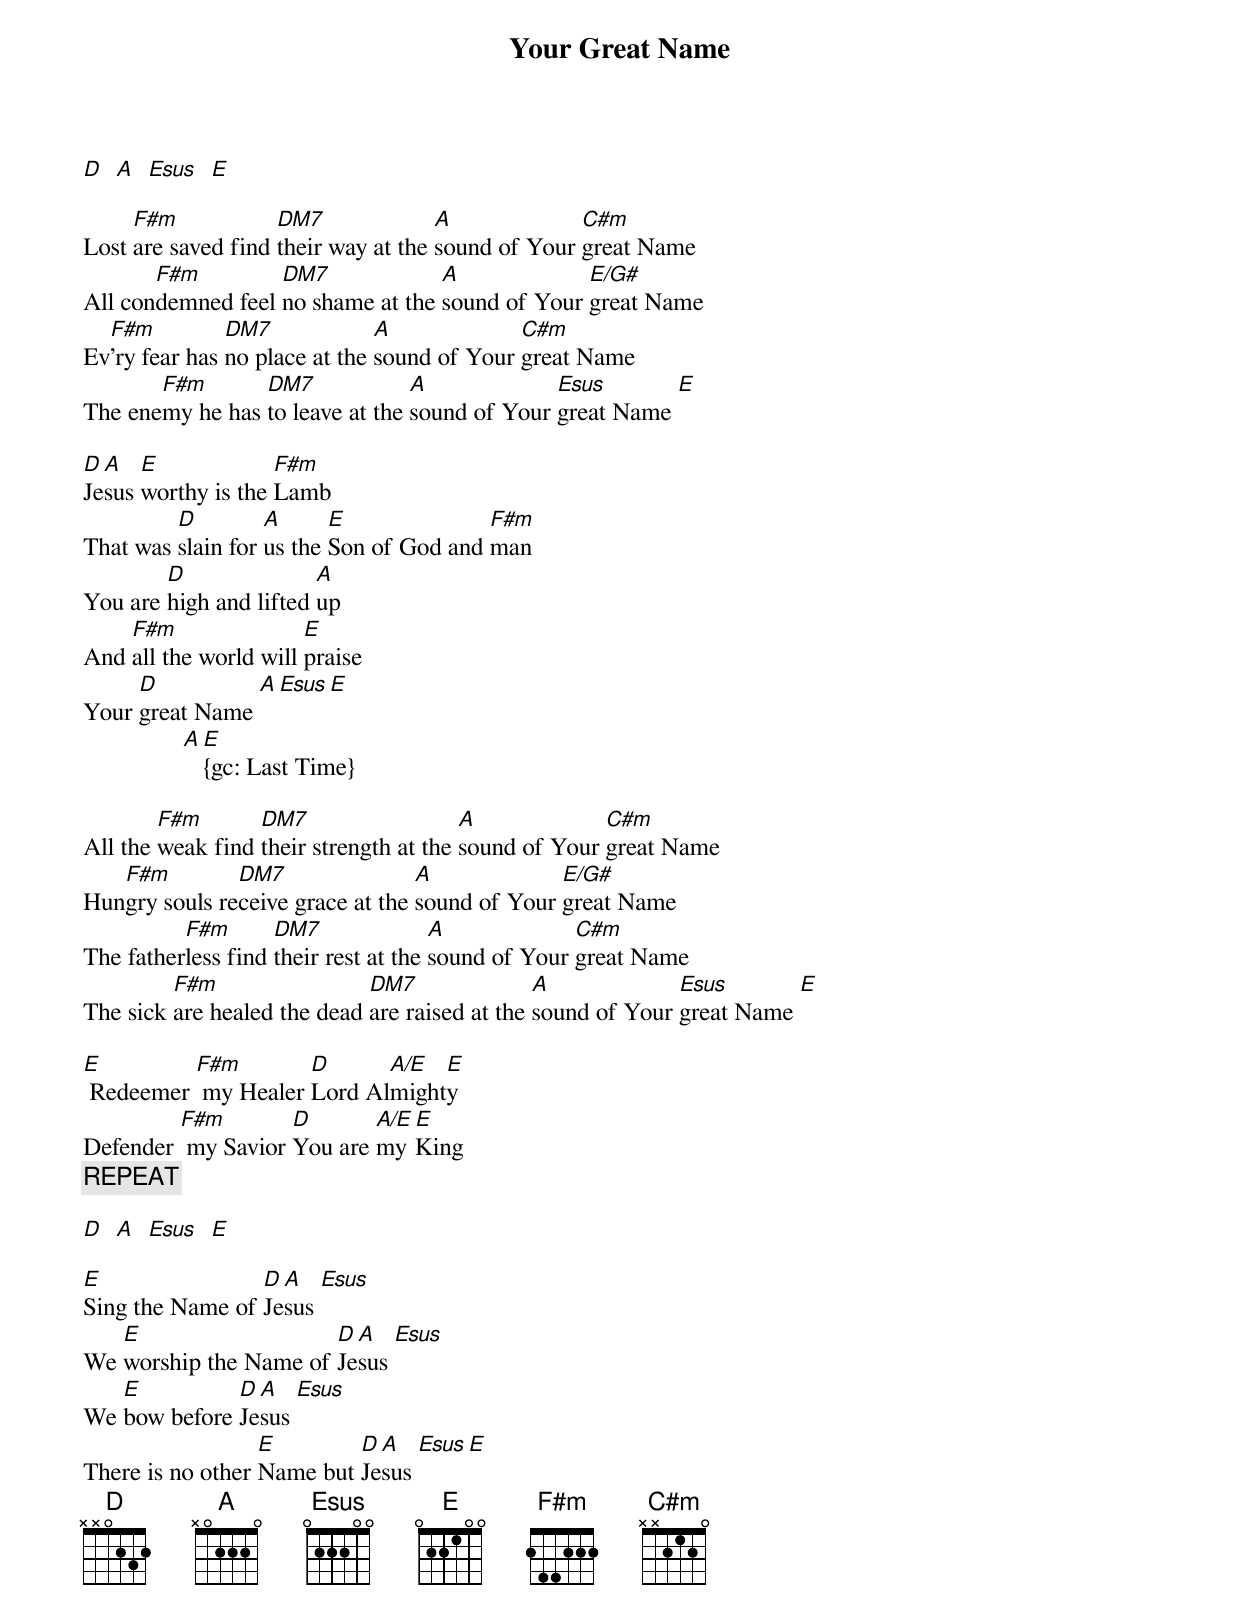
{title: Your Great Name}
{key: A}
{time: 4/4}
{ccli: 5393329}
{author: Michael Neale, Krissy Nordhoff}
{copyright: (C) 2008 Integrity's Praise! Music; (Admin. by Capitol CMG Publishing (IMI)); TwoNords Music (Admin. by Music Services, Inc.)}

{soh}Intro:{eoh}
[D]  [A]  [Esus]  [E]

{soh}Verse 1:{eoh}
Lost [F#m]are saved find [DM7]their way at the [A]sound of Your [C#m]great Name
All con[F#m]demned feel [DM7]no shame at the [A]sound of Your [E/G#]great Name
Ev[F#m]'ry fear has [DM7]no place at the [A]sound of Your [C#m]great Name
The ene[F#m]my he has [DM7]to leave at the [A]sound of Your [Esus]great Name [E]

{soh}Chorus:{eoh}
[D]Je[A]sus [E]worthy is the [F#m]Lamb
That was [D]slain for [A]us the [E]Son of God and [F#m]man
You are [D]high and lifted [A]up
And [F#m]all the world will [E]praise
Your [D]great Name [A][Esus][E]
                [A][E]{gc: Last Time}

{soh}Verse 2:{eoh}
All the [F#m]weak find [DM7]their strength at the [A]sound of Your [C#m]great Name
Hun[F#m]gry souls re[DM7]ceive grace at the [A]sound of Your [E/G#]great Name
The father[F#m]less find [DM7]their rest at the [A]sound of Your [C#m]great Name
The sick [F#m]are healed the dead [DM7]are raised at the [A]sound of Your [Esus]great Name [E]

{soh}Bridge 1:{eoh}
[E] Redeemer [F#m] my Healer [D]Lord Al[A/E]might[E]y
Defender [F#m] my Savior [D]You are [A/E]my [E]King
{comment:REPEAT}

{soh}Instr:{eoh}
[D]  [A]  [Esus]  [E]

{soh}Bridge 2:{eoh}
[E]Sing the Name of [D]Je[A]sus [Esus]
We [E]worship the Name of [D]Je[A]sus [Esus]
We [E]bow before [D]Je[A]sus [Esus]
There is no other [E]Name but [D]Je[A]sus [Esus][E]
